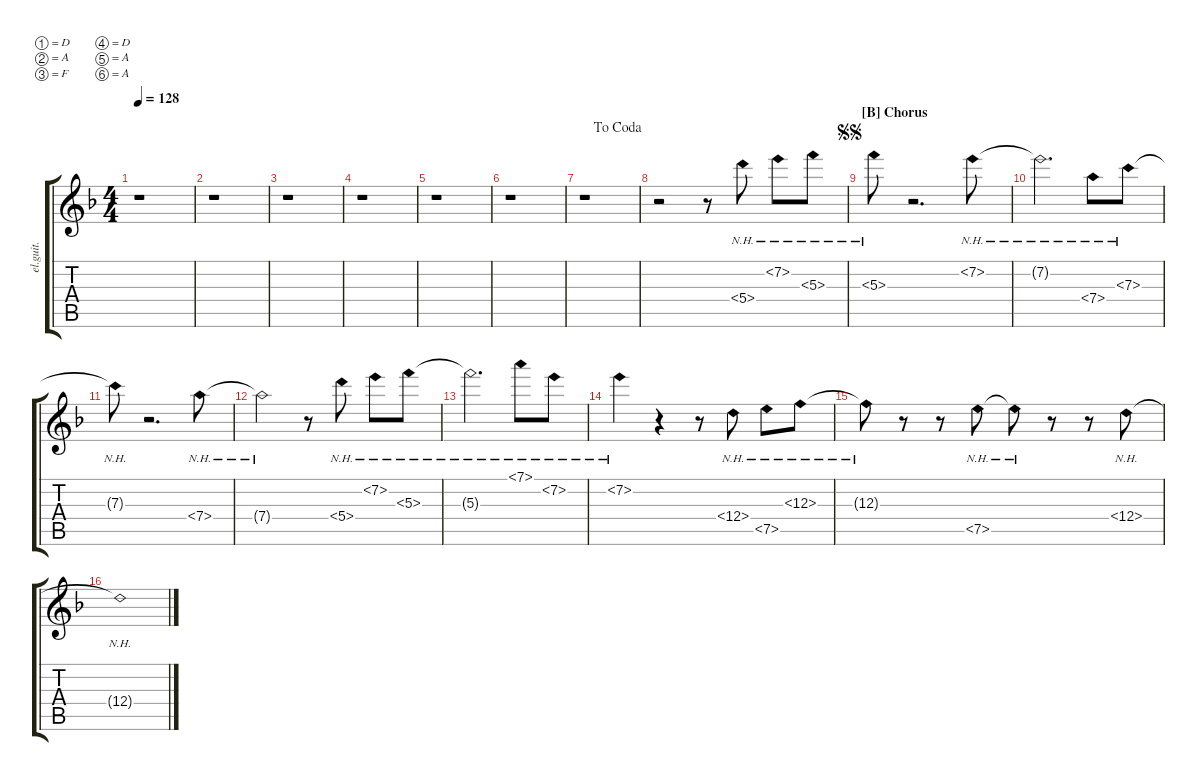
\defaultSystemsLayout 2
\hideDynamics
\bracketExtendMode groupsimilarinstruments
\otherSystemsTrackNameOrientation horizontal
\track ("Overdubs" "el.guit.") {instrument electricguitarclean}
\staff {score tabs}
\tuning (D4 A3 F3 D3 A2 A1)
\ts (4 4)
\scale
1.04549
\tempo 128
\accidentals auto
\clef g2
\ottava regular
\simile none
\scale
1.64355
\ks dminor
r.1{dy mf} |
\scale
0.954505
\scale
1.64355 r.1 |
\scale
1.04549
\scale
1.64355 r.1 |
\scale
0.954505
\scale
1.64355 r.1 |
\scale
1.04549
\scale
1.64355 r.1 |
\scale
0.954505
\scale
1.64355 r.1 |
\scale
1.04107
\jump dacoda
\scale
0.602056 r.1 |
\scale
0.958926
\scale
0.754396 r.2 r.8 5.4{nh acc forcenatural}.8 7.2{nh acc forcenatural}.8 5.3{nh acc b}.8 |
\section ("B" "Chorus")
\scale
1.04549
\jump segnosegno
\scale
0.333333 5.3{nh acc b}.8 r.2{d} 7.2{nh acc forcenatural}.8 |
\scale
0.954505
\scale
0.333333 7.2{nh t acc forcenatural}.2{d} 7.4{nh acc forcenatural}.8 7.3{nh acc forcenatural}.8 |
\scale
1.04549
\scale
0.333333 7.3{nh t acc forcenatural}.8 r.2{d} 7.4{nh acc forcenatural}.8 |
\scale
0.954505
\scale
0.333333 7.4{nh t acc forcenatural}.2 r.8 5.4{nh acc forcenatural}.8 7.2{nh acc forcenatural}.8 5.3{nh acc b}.8 |
\scale
1.04549
\scale
0.333333 5.3{nh t acc b}.2{d} 7.1{nh acc forcenatural}.8 7.2{nh acc forcenatural}.8 |
\scale
0.954505
\scale
0.333333 7.2{nh acc forcenatural}.4 r.4 r.8 12.4{nh acc forcenatural}.8 7.5{nh acc forcenatural}.8 12.3{nh acc forcenatural}.8 |
\scale
1.04549
\scale
0.333333 12.3{nh t acc forcenatural}.8 r.8 r.8 7.5{nh acc forcenatural}.8 7.5{nh t acc forcenatural}.8 r.8 r.8 12.4{nh acc forcenatural}.8 |
\scale
0.954505
\scale
0.333333 12.4{nh t acc forcenatural}.1
